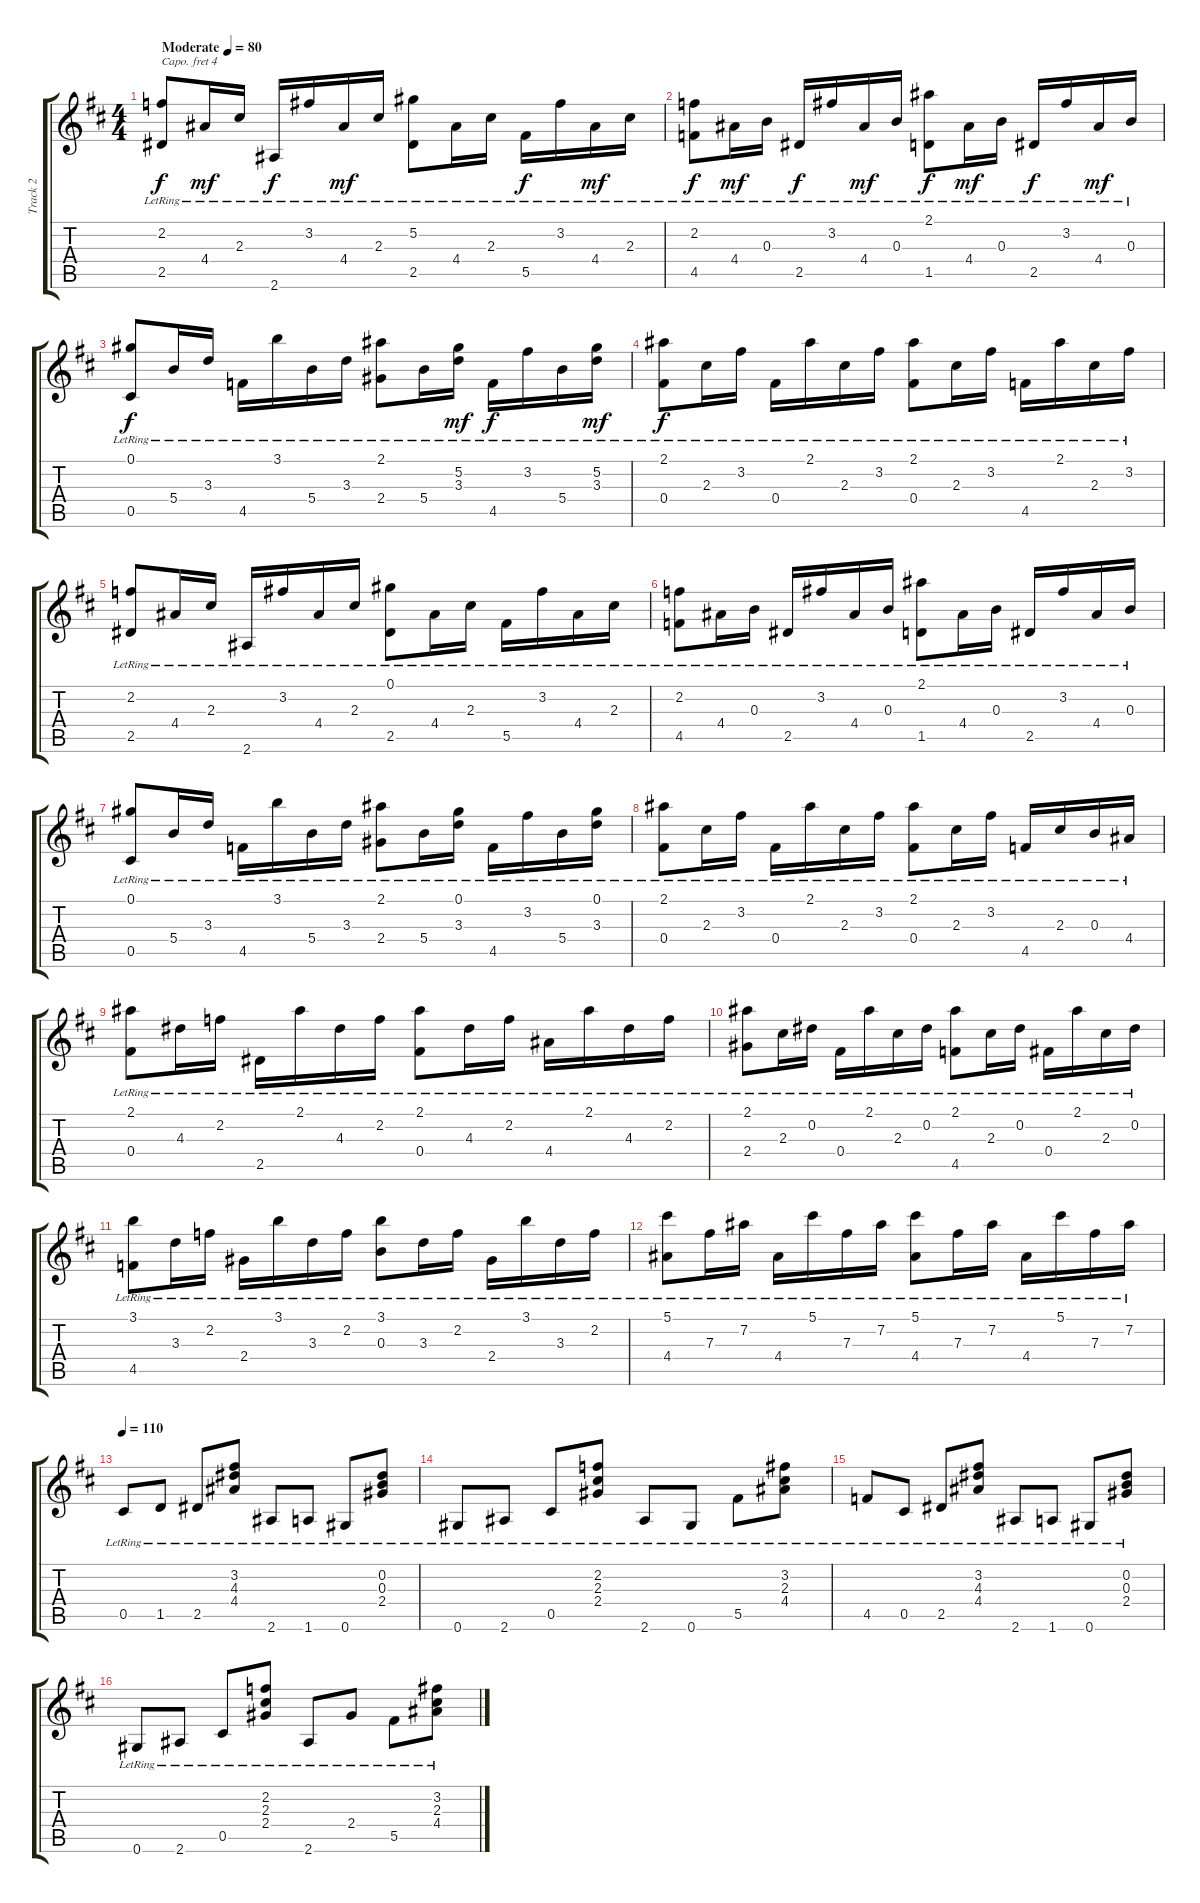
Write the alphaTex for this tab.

\track ("Track 2" "Track 2") {instrument acousticguitarnylon}
\staff {score tabs}
\capo 4
\tuning (E4 B3 G3 D3 A2 E2) {hide}
\ts (4 4)
\tempo (80 "Moderate")
\clef g2
\ks d
(2.2{lr} 2.5{lr}).8{dy f instrument acousticguitarnylon} 4.4{lr}.16{dy mf} 2.3{lr}.16 2.6{lr}.16{dy f} 3.2{lr}.16 4.4{lr}.16{dy mf} 2.3{lr}.16 (5.2{lr} 2.5{lr}).8 4.4{lr}.16 2.3{lr}.16 5.5{lr}.16{dy f} 3.2{lr}.16 4.4{lr}.16{dy mf} 2.3{lr}.16 |
(2.2{lr} 4.5{lr}).8{dy f} 4.4{lr}.16{dy mf} 0.3{lr}.16 2.5{lr}.16{dy f} 3.2{lr}.16 4.4{lr}.16{dy mf} 0.3{lr}.16 (2.1{lr} 1.5{lr}).8{dy f} 4.4{lr}.16{dy mf} 0.3{lr}.16 2.5{lr}.16{dy f} 3.2{lr}.16 4.4{lr}.16{dy mf} 0.3{lr}.16 |
(0.1{lr} 0.5{lr}).8{dy f} 5.4{lr}.16 3.3{lr}.16 4.5{lr}.16 3.1{lr}.16 5.4{lr}.16 3.3{lr}.16 (2.1{lr} 2.4{lr}).8 5.4{lr}.16 (5.2{lr} 3.3{lr}).16{dy mf} 4.5{lr}.16{dy f} 3.2{lr}.16 5.4{lr}.16 (5.2{lr} 3.3{lr}).16{dy mf} |
(2.1{lr} 0.4{lr}).8{dy f} 2.3{lr}.16 3.2{lr}.16 0.4{lr}.16 2.1{lr}.16 2.3{lr}.16 3.2{lr}.16 (2.1{lr} 0.4{lr}).8 2.3{lr}.16 3.2{lr}.16 4.5{lr}.16 2.1{lr}.16 2.3{lr}.16 3.2{lr}.16 |
(2.2{lr} 2.5{lr}).8 4.4{lr}.16 2.3{lr}.16 2.6{lr}.16 3.2{lr}.16 4.4{lr}.16 2.3{lr}.16 (0.1{lr} 2.5{lr}).8 4.4{lr}.16 2.3{lr}.16 5.5{lr}.16 3.2{lr}.16 4.4{lr}.16 2.3{lr}.16 |
(2.2{lr} 4.5{lr}).8 4.4{lr}.16 0.3{lr}.16 2.5{lr}.16 3.2{lr}.16 4.4{lr}.16 0.3{lr}.16 (2.1{lr} 1.5{lr}).8 4.4{lr}.16 0.3{lr}.16 2.5{lr}.16 3.2{lr}.16 4.4{lr}.16 0.3{lr}.16 |
(0.1{lr} 0.5{lr}).8 5.4{lr}.16 3.3{lr}.16 4.5{lr}.16 3.1{lr}.16 5.4{lr}.16 3.3{lr}.16 (2.1{lr} 2.4{lr}).8 5.4{lr}.16 (0.1{lr} 3.3{lr}).16 4.5{lr}.16 3.2{lr}.16 5.4{lr}.16 (0.1{lr} 3.3{lr}).16 |
(2.1{lr} 0.4{lr}).8 2.3{lr}.16 3.2{lr}.16 0.4{lr}.16 2.1{lr}.16 2.3{lr}.16 3.2{lr}.16 (2.1{lr} 0.4{lr}).8 2.3{lr}.16 3.2{lr}.16 4.5{lr}.16 2.3{lr}.16 0.3{lr}.16 4.4{lr}.16 |
(2.1{lr} 0.4{lr}).8 4.3{lr}.16 2.2{lr}.16 2.5{lr}.16 2.1{lr}.16 4.3{lr}.16 2.2{lr}.16 (2.1{lr} 0.4{lr}).8 4.3{lr}.16 2.2{lr}.16 4.4{lr}.16 2.1{lr}.16 4.3{lr}.16 2.2{lr}.16 |
(2.1{lr} 2.4{lr}).8 2.3{lr}.16 0.2{lr}.16 0.4{lr}.16 2.1{lr}.16 2.3{lr}.16 0.2{lr}.16 (2.1{lr} 4.5{lr}).8 2.3{lr}.16 0.2{lr}.16 0.4{lr}.16 2.1{lr}.16 2.3{lr}.16 0.2{lr}.16 |
(3.1{lr} 4.5{lr}).8 3.3{lr}.16 2.2{lr}.16 2.4{lr}.16 3.1{lr}.16 3.3{lr}.16 2.2{lr}.16 (3.1{lr} 0.3{lr}).8 3.3{lr}.16 2.2{lr}.16 2.4{lr}.16 3.1{lr}.16 3.3{lr}.16 2.2{lr}.16 |
(5.1{lr} 4.4{lr}).8 7.3{lr}.16 7.2{lr}.16 4.4{lr}.16 5.1{lr}.16 7.3{lr}.16 7.2{lr}.16 (5.1{lr} 4.4{lr}).8 7.3{lr}.16 7.2{lr}.16 4.4{lr}.16 5.1{lr}.16 7.3{lr}.16 7.2{lr}.16 |
\tempo 110
0.5{lr}.8 1.5{lr}.8 2.5{lr}.8 (3.2{lr} 4.3{lr} 4.4{lr}).8 2.6{lr}.8 1.6{lr}.8 0.6{lr}.8 (0.2{lr} 0.3{lr} 2.4{lr}).8 |
0.6{lr}.8 2.6{lr}.8 0.5{lr}.8 (2.2{lr} 2.3{lr} 2.4{lr}).8 2.6{lr}.8 0.6{lr}.8 5.5{lr}.8 (3.2{lr} 2.3{lr} 4.4{lr}).8 |
4.5{lr}.8 0.5{lr}.8 2.5{lr}.8 (3.2{lr} 4.3{lr} 4.4{lr}).8 2.6{lr}.8 1.6{lr}.8 0.6{lr}.8 (0.2{lr} 0.3{lr} 2.4{lr}).8 |
0.6{lr}.8 2.6{lr}.8 0.5{lr}.8 (2.2{lr} 2.3{lr} 2.4{lr}).8 2.6{lr}.8 2.4{lr}.8 5.5{lr}.8 (3.2{lr} 2.3{lr} 4.4{lr}).8
